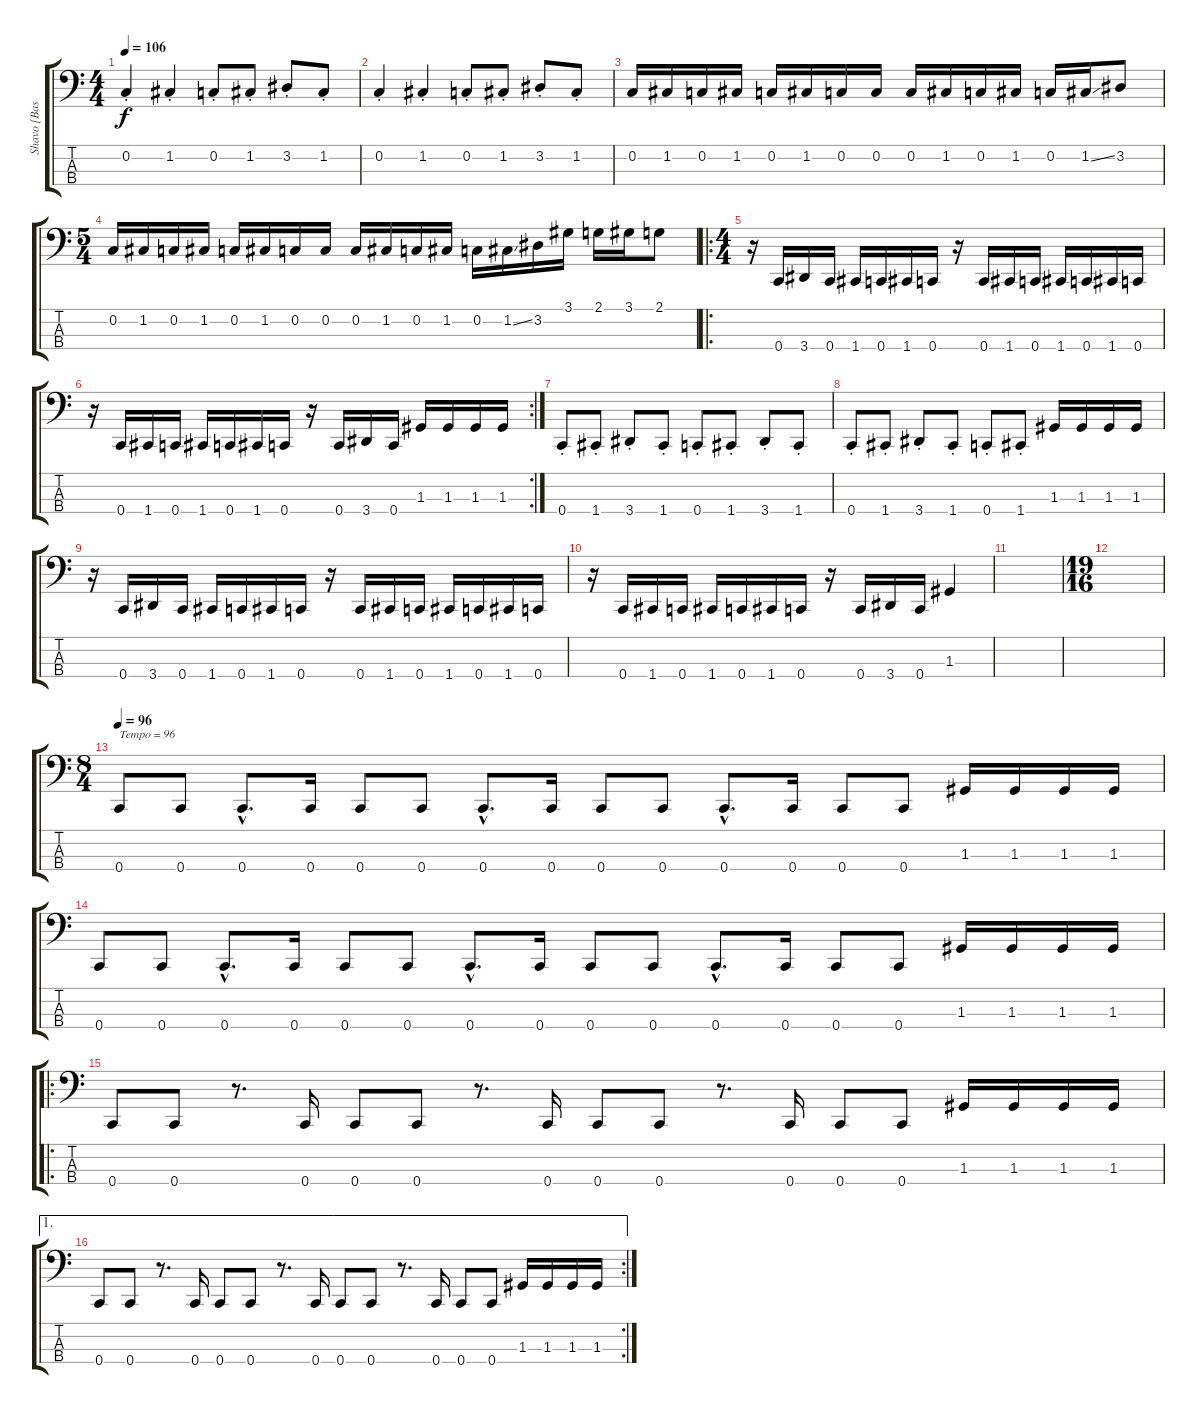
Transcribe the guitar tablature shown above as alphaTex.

\track ("Shavo [Bass]" "Shavo [Bas") {instrument electricbassfinger}
\staff {score tabs}
\tuning (F2 C2 G1 C1) {hide}
\ts (4 4)
\tempo 106
\clef f4
\ks c
0.2{st}.4{dy f} 1.2{st}.4 0.2{st}.8 1.2{st}.8 3.2{st}.8 1.2{st}.8 |
0.2{st}.4 1.2{st}.4 0.2{st}.8 1.2{st}.8 3.2{st}.8 1.2{st}.8 |
0.2.16 1.2.16 0.2.16 1.2.16 0.2.16 1.2.16 0.2.16 0.2.16 0.2.16 1.2.16 0.2.16 1.2.16 0.2.16 1.2{ss}.16 3.2.8 |
\ts (5 4)
0.2.16 1.2.16 0.2.16 1.2.16 0.2.16 1.2.16 0.2.16 0.2.16 0.2.16 1.2.16 0.2.16 1.2.16 0.2.16 1.2{ss}.16 3.2.16 3.1.16 2.1.16 3.1.16 2.1.8 |
\ro
\ts (4 4)
r.16 0.4.16 3.4.16 0.4.16 1.4.16 0.4.16 1.4.16 0.4.16 r.16 0.4.16 1.4.16 0.4.16 1.4.16 0.4.16 1.4.16 0.4.16 |
\rc 2
r.16 0.4.16 1.4.16 0.4.16 1.4.16 0.4.16 1.4.16 0.4.16 r.16 0.4.16 3.4.16 0.4.16 1.3.16 1.3.16 1.3.16 1.3.16 |
0.4{st}.8 1.4{st}.8 3.4{st}.8 1.4{st}.8 0.4{st}.8 1.4{st}.8 3.4{st}.8 1.4{st}.8 |
0.4{st}.8 1.4{st}.8 3.4{st}.8 1.4{st}.8 0.4{st}.8 1.4{st}.8 1.3.16 1.3.16 1.3.16 1.3.16 |
r.16 0.4.16 3.4.16 0.4.16 1.4.16 0.4.16 1.4.16 0.4.16 r.16 0.4.16 1.4.16 0.4.16 1.4.16 0.4.16 1.4.16 0.4.16 |
r.16 0.4.16 1.4.16 0.4.16 1.4.16 0.4.16 1.4.16 0.4.16 r.16 0.4.16 3.4.16 0.4.16 1.3.4 |
|
\ts (19 16)
|
\ts (8 4)
\tempo 96
0.4.8{txt "Tempo = 96" volume 14} 0.4.8 0.4{hac}.8{d} 0.4.16 0.4.8 0.4.8 0.4{hac}.8{d} 0.4.16 0.4.8 0.4.8 0.4{hac}.8{d} 0.4.16 0.4.8 0.4.8 1.3.16 1.3.16 1.3.16 1.3.16 |
0.4.8 0.4.8 0.4{hac}.8{d} 0.4.16 0.4.8 0.4.8 0.4{hac}.8{d} 0.4.16 0.4.8 0.4.8 0.4{hac}.8{d} 0.4.16 0.4.8 0.4.8 1.3.16 1.3.16 1.3.16 1.3.16 |
\ro
0.4.8 0.4.8 r.8{d} 0.4.16 0.4.8 0.4.8 r.8{d} 0.4.16 0.4.8 0.4.8 r.8{d} 0.4.16 0.4.8 0.4.8 1.3.16 1.3.16 1.3.16 1.3.16 |
\ae 1
\rc 2
0.4.8 0.4.8 r.8{d} 0.4.16 0.4.8 0.4.8 r.8{d} 0.4.16 0.4.8 0.4.8 r.8{d} 0.4.16 0.4.8 0.4.8 1.3.16 1.3.16 1.3.16 1.3.16
